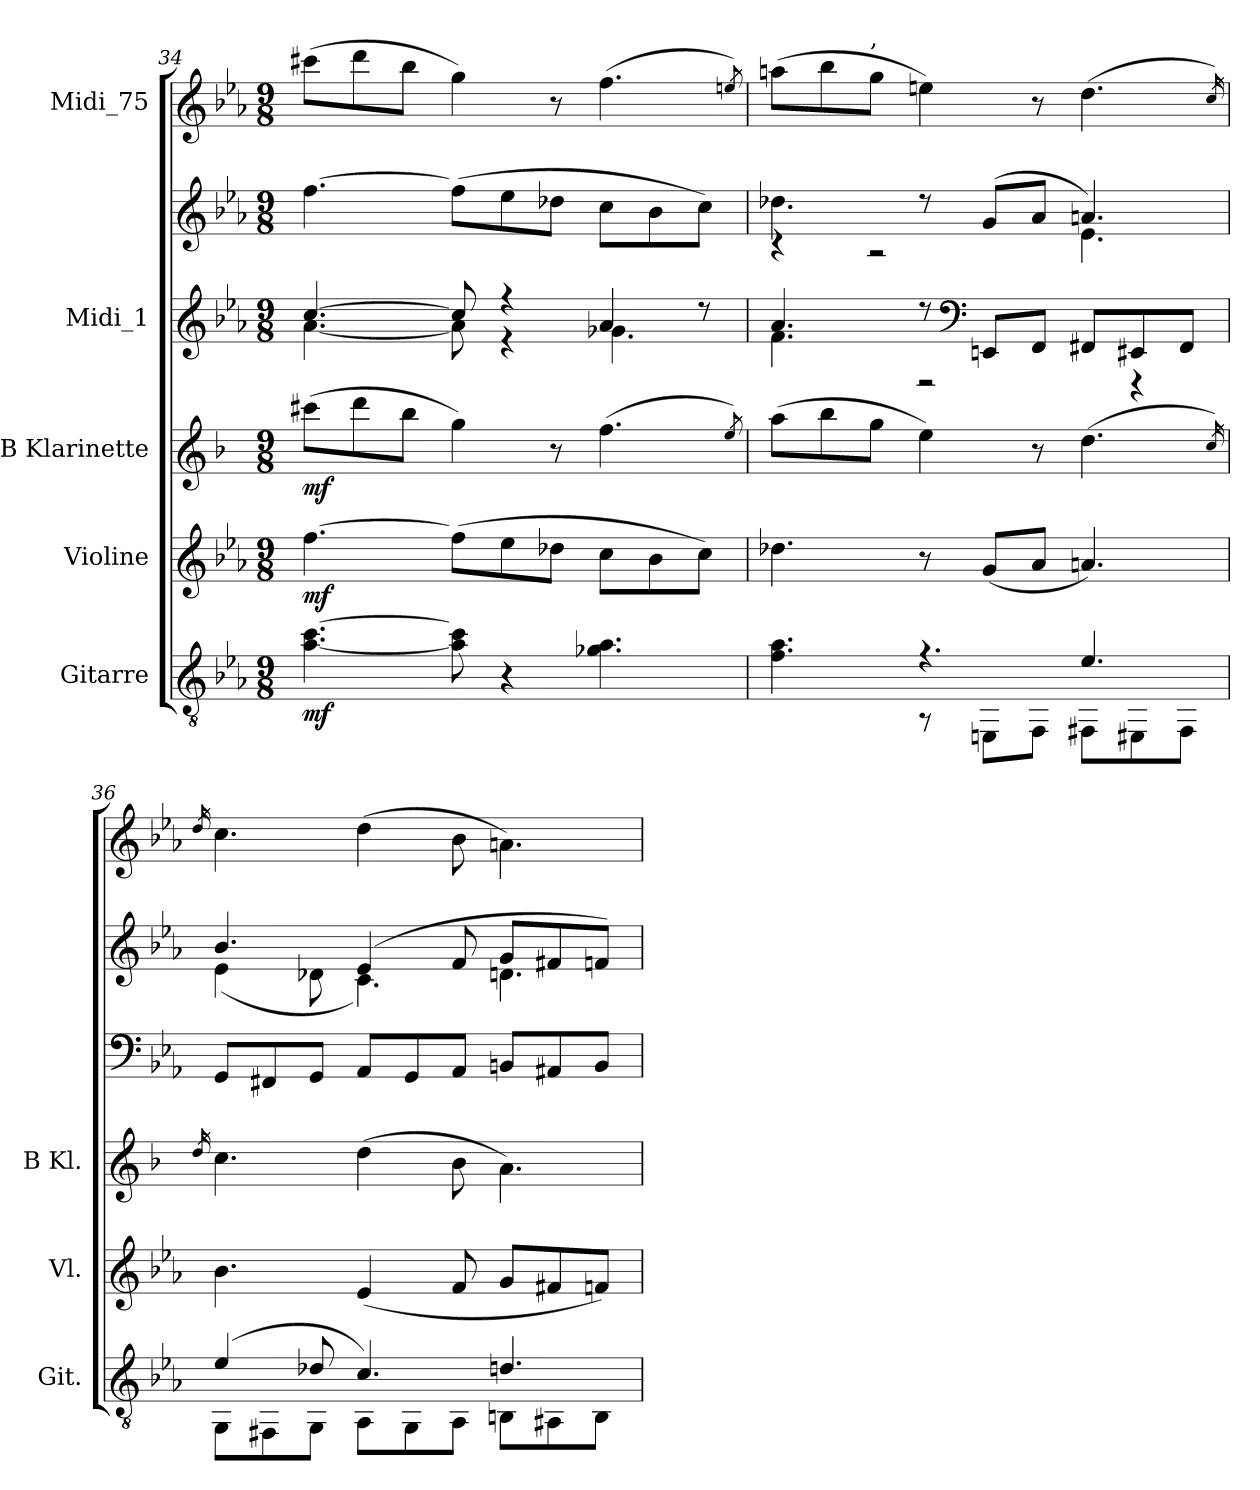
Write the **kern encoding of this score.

**kern	**dynam	**kern	**dynam	**kern	**dynam	**kern	**kern	**kern
*part5	*part5	*part4	*part4	*part3	*part3	*part2	*part2	*part1
*staff6	*staff6	*staff5	*staff5	*staff4	*staff4	*staff3	*staff2	*staff1
*I"Gitarre	*	*I"Violine	*	*I"B Klarinette	*	*I"Midi_1	*	*I"Midi_75
*I'Git.	*	*I'Vl.	*	*I'B Kl.	*	*	*	*
!!LO:LB:g=z
*clefGv2	*	*clefG2	*	*clefG2	*	*clefG2	*clefG2	*clefG2
*	*	*	*	*ITrd1c2	*	*	*	*
*k[b-e-a-]	*	*k[b-e-a-]	*	*k[b-e-a-]	*	*k[b-e-a-]	*k[b-e-a-]	*k[b-e-a-]
*M9/8	*	*M9/8	*	*M9/8	*	*M9/8	*M9/8	*M9/8
=34	=34	=34	=34	=34	=34	=34	=34	=34
*	*	*	*	*	*	*^	*	*
!	!LO:DY:b	!	!LO:DY:b	!	!LO:DY:b	!	!	!	!
[4.a-\ [4.cc\	mf	[4.ff\	mf	(>8bbn\L	mf	[4.cc/	[4.a-\	[4.ff\	(>8ccc#X\L
.	.	.	.	8ccc\	.	.	.	.	8ddd\
.	.	.	.	8aa-\J	.	.	.	.	8bb-\J
8a-\] 8cc\]	.	(>8ff\L]	.	4ff\)	.	8cc/]	8a-\]	(>8ff\L]	4gg\)
4r	.	8ee-\	.	.	.	4r	4r	8ee-\	.
.	.	8dd-X\J	.	8r	.	.	.	8dd-X\J	8r
4.g-X\ 4.a-\	.	8cc\L	.	(4.ee-\	.	4a-/	4.g-X\	8cc\L	(4.ff\
.	.	8b-\	.	.	.	.	.	8b-\	.
.	.	8cc\J)	.	.	.	8r	.	8cc\J)	.
.	.	.	.	8qdd/)	.	.	.	.	8qeen/)
=35	=35	=35	=35	=35	=35	=35	=35	=35	=35
*^	*	*	*	*	*	*	*	*^	*
4.f\ 4.a-\	4.ryy	.	4.dd-X\	.	(>8gg\L	.	4.a-/	4.f\	4.dd-X\	4r	(>8aan\L
.	.	.	.	.	8aa-\	.	.	.	.	.	8bb-\
!	!	!	!	!	!	!	!	!	!	!	!LO:TX:a:t=,
.	.	.	.	.	8ff\J	.	.	.	.	2r	8gg\J
4.r	8r	.	8r	.	4dd\)	.	8r	2r	8r	.	4een\)
*	*	*	*	*	*	*	*clefF4	*	*	*	*
.	8EEn\L	.	(>8g/L	.	.	.	8EEn/L	.	(>8g/L	.	.
.	8FF\J	.	8a-/J	.	8r	.	8FF/J	.	8a-/J	.	8r
4.e-/	8FF#X\L	.	4.an/)	.	(4.cc\	.	8FF#X/L	.	4.an/)	4.e-\	(4.dd\
.	8EE#X\	.	.	.	.	.	8EE#X/	4r	.	.	.
.	8FF#\J	.	.	.	.	.	8FF#/J	.	.	.	.
*	*	*	*	*	*	*	*v	*v	*	*	*
.	.	.	.	.	16qb-/)	.	.	.	.	16qcc/)
=36	=36	=36	=36	=36	=36	=36	=36	=36	=36	=36
.	.	.	.	.	16qcc/	.	.	.	.	16qdd/
(4e-/	8GG\L	.	4.b-\	.	4.b-\	.	8GG/L	4.b-/	(4e-\	4.cc\
.	8FF#X\	.	.	.	.	.	8FF#X/	.	.	.
8d-X/	8GG\J	.	.	.	.	.	8GG/J	.	8d-X\	.
4.c/)	8AA-\L	.	(>4e-/	.	(>4cc\	.	8AA-/L	(>4e-/	4.c\)	(>4dd\
.	8GG\	.	.	.	.	.	8GG/	.	.	.
.	8AA-\J	.	8f/	.	8a-\	.	8AA-/J	8f/	.	8b-\
4.dn/	8BBn\L	.	8g/L	.	4.g\)	.	8BBn/L	8g/L	4.dn\	4.an\)
.	8AA#X\	.	8f#X/	.	.	.	8AA#X/	8f#X/	.	.
.	8BB\J	.	8fn/J)	.	.	.	8BB/J	8fn/J)	.	.
*v	*v	*	*	*	*	*	*	*v	*v	*
=	=	=	=	=	=	=	=	=
*-	*-	*-	*-	*-	*-	*-	*-	*-
